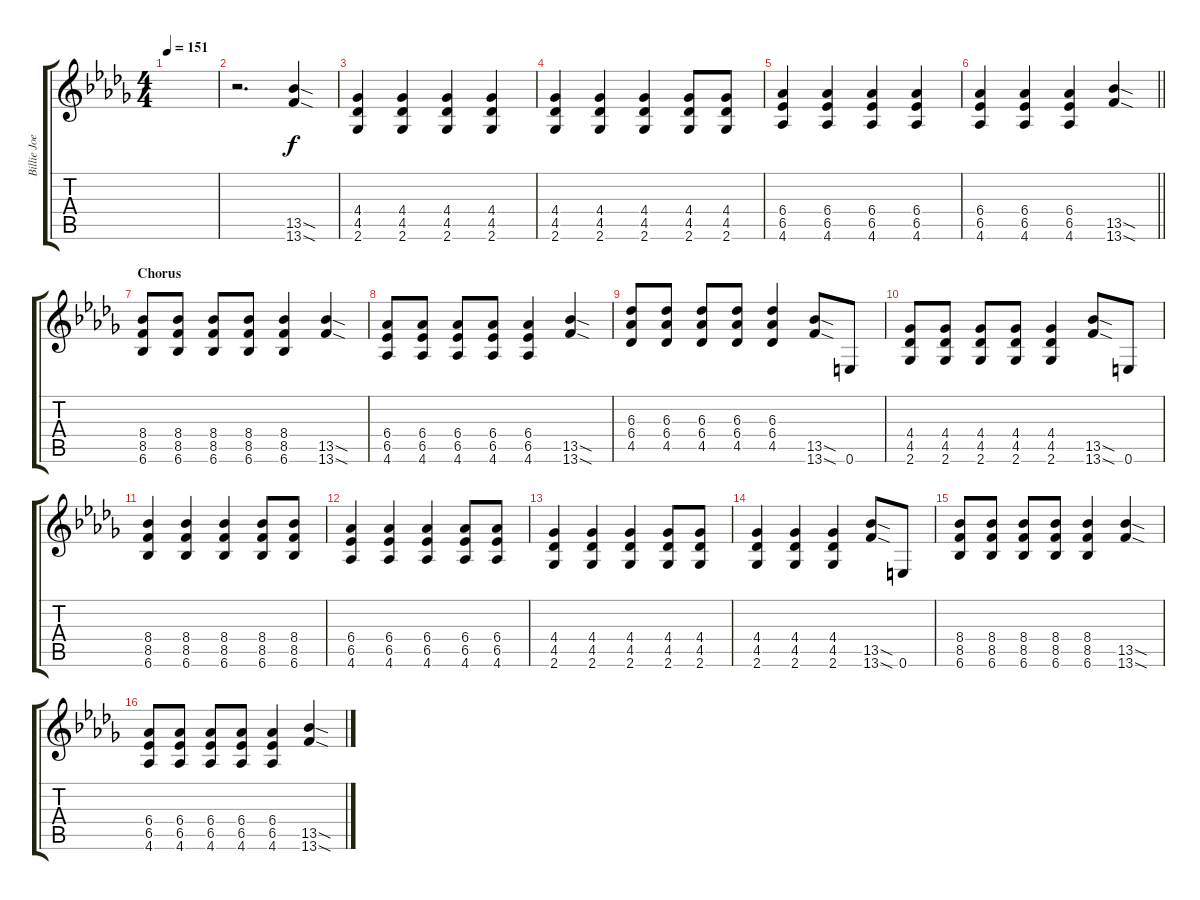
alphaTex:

\track ("Billie Joe Rhythm" "Billie Joe") {instrument overdrivenguitar}
\staff {score tabs}
\tuning (E4 B3 G3 D3 A2 E2) {hide}
\ts (4 4)
\tempo 151
\clef g2
\ks db
|
r.2{d} (13.5{sod} 13.6{sod}).4 |
(4.4 4.5 2.6).4 (4.4 4.5 2.6).4 (4.4 4.5 2.6).4 (4.4 4.5 2.6).4 |
(4.4 4.5 2.6).4 (4.4 4.5 2.6).4 (4.4 4.5 2.6).4 (4.4 4.5 2.6).8 (4.4 4.5 2.6).8 |
(6.4 6.5 4.6).4 (6.4 6.5 4.6).4 (6.4 6.5 4.6).4 (6.4 6.5 4.6).4 |
\barLineRight lightlight
(6.4 6.5 4.6).4 (6.4 6.5 4.6).4 (6.4 6.5 4.6).4 (13.5{sod} 13.6{sod}).4 |
\section ("" "Chorus")
(8.4 8.5 6.6).8 (8.4 8.5 6.6).8 (8.4 8.5 6.6).8 (8.4 8.5 6.6).8 (8.4 8.5 6.6).4 (13.5{sod} 13.6{sod}).4 |
(6.4 6.5 4.6).8 (6.4 6.5 4.6).8 (6.4 6.5 4.6).8 (6.4 6.5 4.6).8 (6.4 6.5 4.6).4 (13.5{sod} 13.6{sod}).4 |
(6.3 6.4 4.5).8 (6.3 6.4 4.5).8 (6.3 6.4 4.5).8 (6.3 6.4 4.5).8 (6.3 6.4 4.5).4 (13.5{sod} 13.6{sod}).8 0.6.8 |
(4.4 4.5 2.6).8 (4.4 4.5 2.6).8 (4.4 4.5 2.6).8 (4.4 4.5 2.6).8 (4.4 4.5 2.6).4 (13.5{sod} 13.6{sod}).8 0.6.8 |
(8.4 8.5 6.6).4 (8.4 8.5 6.6).4 (8.4 8.5 6.6).4 (8.4 8.5 6.6).8 (8.4 8.5 6.6).8 |
(6.4 6.5 4.6).4 (6.4 6.5 4.6).4 (6.4 6.5 4.6).4 (6.4 6.5 4.6).8 (6.4 6.5 4.6).8 |
(4.4 4.5 2.6).4 (4.4 4.5 2.6).4 (4.4 4.5 2.6).4 (4.4 4.5 2.6).8 (4.4 4.5 2.6).8 |
(4.4 4.5 2.6).4 (4.4 4.5 2.6).4 (4.4 4.5 2.6).4 (13.5{sod} 13.6{sod}).8 0.6.8 |
(8.4 8.5 6.6).8 (8.4 8.5 6.6).8 (8.4 8.5 6.6).8 (8.4 8.5 6.6).8 (8.4 8.5 6.6).4 (13.5{sod} 13.6{sod}).4 |
(6.4 6.5 4.6).8 (6.4 6.5 4.6).8 (6.4 6.5 4.6).8 (6.4 6.5 4.6).8 (6.4 6.5 4.6).4 (13.5{sod} 13.6{sod}).4
